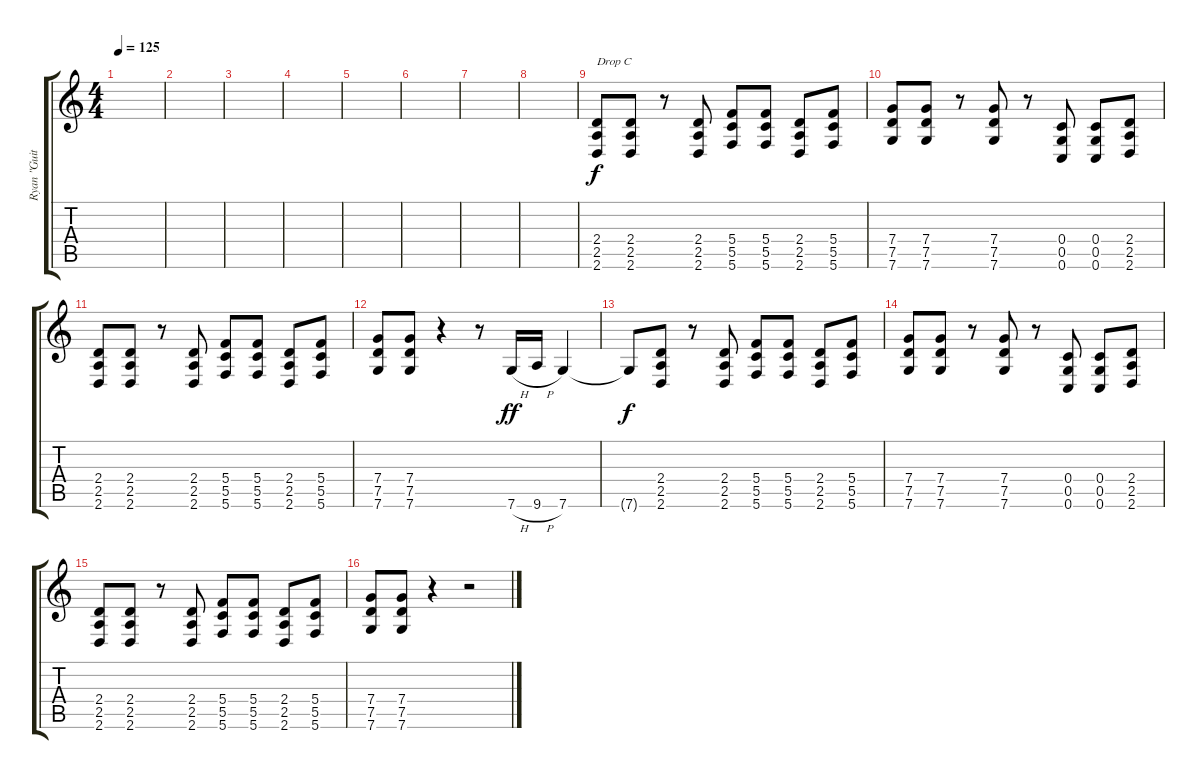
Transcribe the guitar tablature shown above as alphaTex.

\track ("Ryan \"Guitar\"" "Ryan \"Guit") {instrument distortionguitar}
\staff {score tabs}
\tuning (D4 A3 F3 C3 G2 C2) {hide}
\ts (4 4)
\tempo 125
\clef g2
\ks c
|
|
|
|
|
|
|
|
(2.4 2.5 2.6).8{txt "Drop C"} (2.4 2.5 2.6).8 r.8 (2.4 2.5 2.6).8 (5.4 5.5 5.6).8 (5.4 5.5 5.6).8 (2.4 2.5 2.6).8 (5.4 5.5 5.6).8 |
(7.4 7.5 7.6).8 (7.4 7.5 7.6).8 r.8 (7.4 7.5 7.6).8 r.8 (0.4 0.5 0.6).8 (0.4 0.5 0.6).8 (2.4 2.5 2.6).8 |
(2.4 2.5 2.6).8 (2.4 2.5 2.6).8 r.8 (2.4 2.5 2.6).8 (5.4 5.5 5.6).8 (5.4 5.5 5.6).8 (2.4 2.5 2.6).8 (5.4 5.5 5.6).8 |
(7.4 7.5 7.6).8 (7.4 7.5 7.6).8 r.4 r.8 7.6{h}.16{dy ff} 9.6{h}.16 7.6.4 |
7.6{t}.8{dy f} (2.4 2.5 2.6).8 r.8 (2.4 2.5 2.6).8 (5.4 5.5 5.6).8 (5.4 5.5 5.6).8 (2.4 2.5 2.6).8 (5.4 5.5 5.6).8 |
(7.4 7.5 7.6).8 (7.4 7.5 7.6).8 r.8 (7.4 7.5 7.6).8 r.8 (0.4 0.5 0.6).8 (0.4 0.5 0.6).8 (2.4 2.5 2.6).8 |
(2.4 2.5 2.6).8 (2.4 2.5 2.6).8 r.8 (2.4 2.5 2.6).8 (5.4 5.5 5.6).8 (5.4 5.5 5.6).8 (2.4 2.5 2.6).8 (5.4 5.5 5.6).8 |
(7.4 7.5 7.6).8 (7.4 7.5 7.6).8 r.4 r.2
